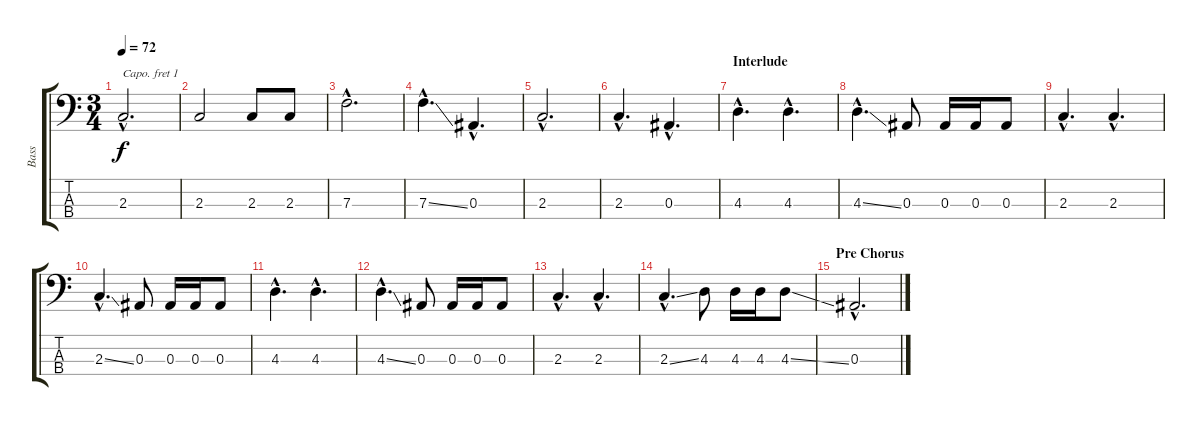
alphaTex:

\track ("Bass" "Bass") {instrument electricbassfinger}
\staff {score tabs}
\capo 1
\tuning (G2 D2 A1 E1) {hide}
\ts (3 4)
\tempo 72
\clef f4
\ks c
2.3{hac}.2{d dy f} |
2.3.2 2.3.8 2.3.8 |
7.3{hac}.2{d} |
7.3{ss hac}.4{d} 0.3{hac}.4{d} |
2.3{hac}.2{d} |
2.3{hac}.4{d} 0.3{hac}.4{d} |
\section ("" "Interlude")
4.3{hac}.4{d} 4.3{hac}.4{d} |
4.3{ss hac}.4{d} 0.3.8 0.3.16 0.3.16 0.3.8 |
2.3{hac}.4{d} 2.3{hac}.4{d} |
2.3{ss hac}.4{d} 0.3.8 0.3.16 0.3.16 0.3.8 |
4.3{hac}.4{d} 4.3{hac}.4{d} |
4.3{ss hac}.4{d} 0.3.8 0.3.16 0.3.16 0.3.8 |
2.3{hac}.4{d} 2.3{hac}.4{d} |
2.3{ss hac}.4{d} 4.3.8 4.3.16 4.3.16 4.3{ss}.8 |
\section ("" "Pre Chorus")
0.3{hac}.2{d}
